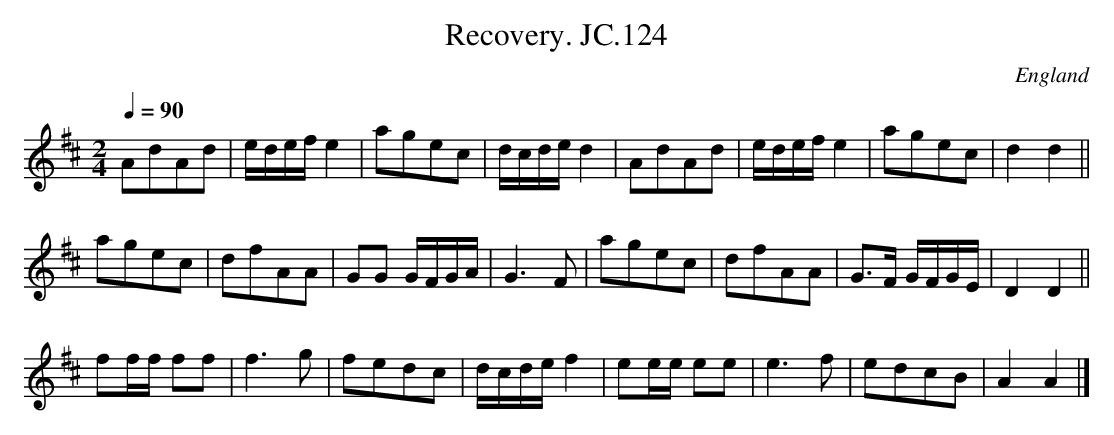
X:1
T:Recovery. JC.124
L:1/8
M:2/4
O:England
Q:1/4=90
K:D
AdAd|e/d/e/f/e2|agec|d/c/d/e/d2|\
AdAd|e/d/e/f/e2|agec|d2d2||!
agec|dfAA|GG G/F/G/A/|G3F|agec|\
dfAA|G>F G/F/G/E/|D2D2||!
ff/f/ ff|f3g|fedc|d/c/d/e/f2|\
ee/e/ ee|e3f|edcB|A2A2|]
